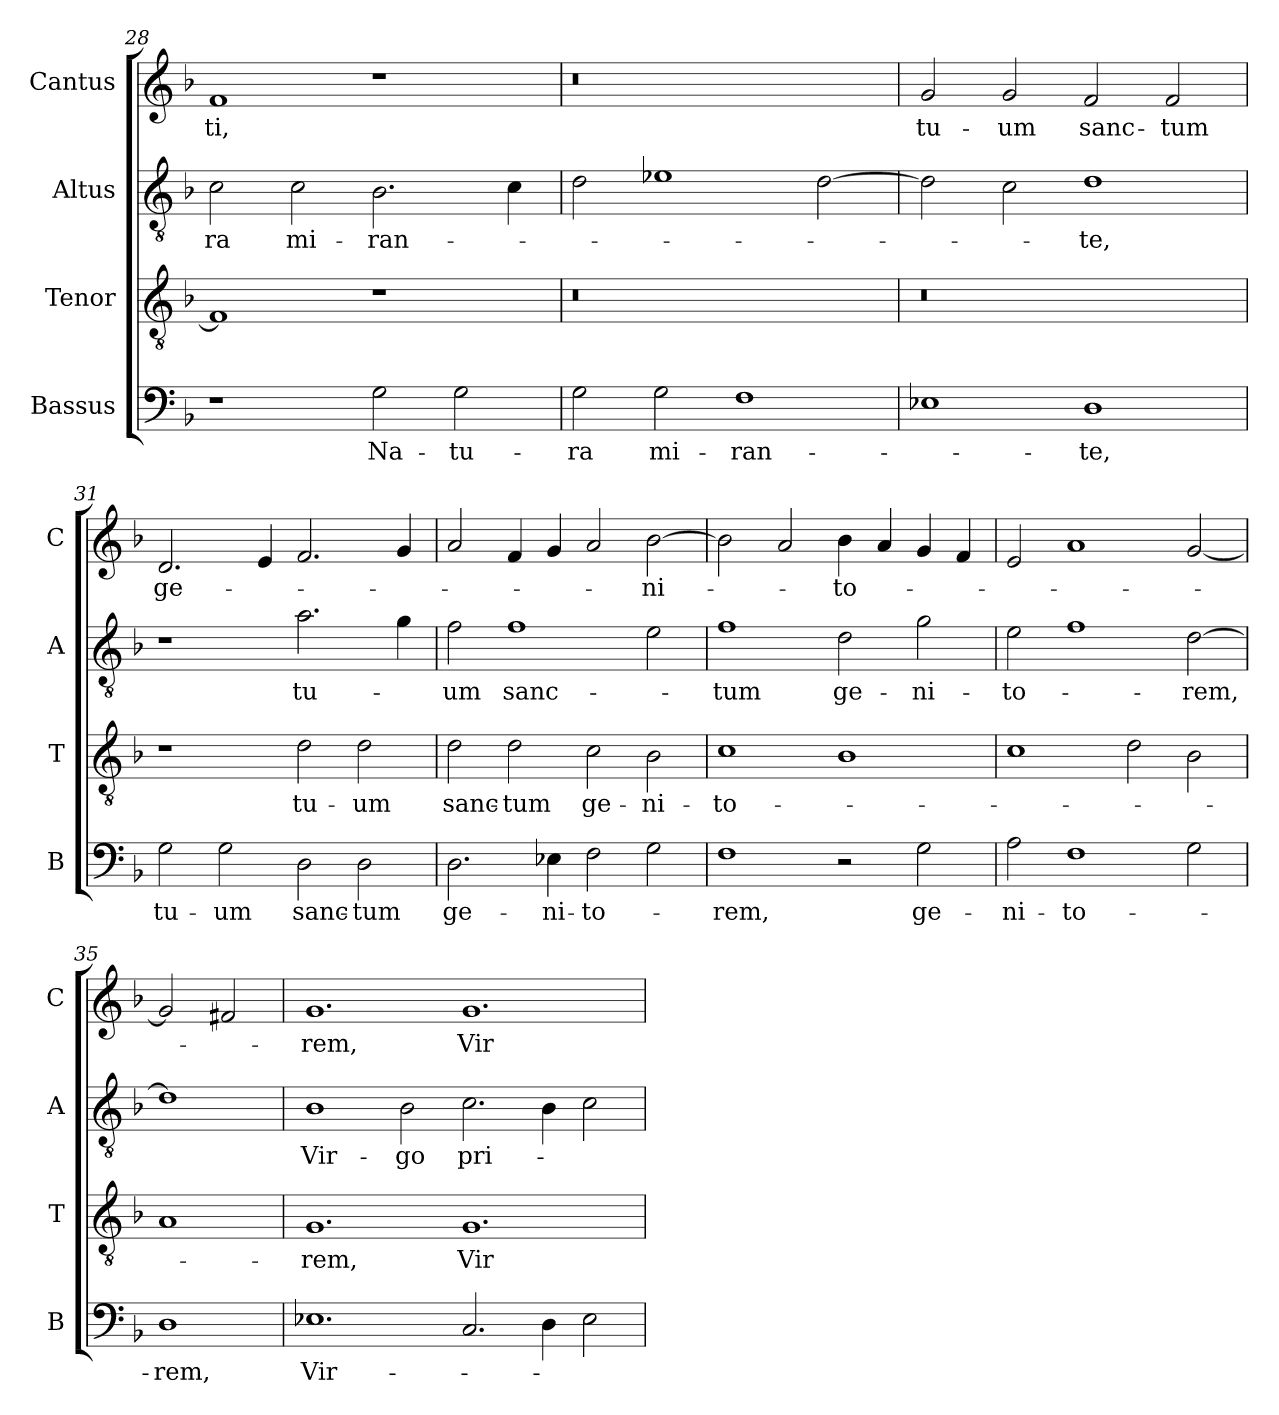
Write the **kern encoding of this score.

**kern	**text	**kern	**text	**kern	**text	**kern	**text
*part4	*part4	*part3	*part3	*part2	*part2	*part1	*part1
*staff4	*staff4	*staff3	*staff3	*staff2	*staff2	*staff1	*staff1
*I"Bassus	*	*I"Tenor	*	*I"Altus	*	*I"Cantus	*
*I'B	*	*I'T	*	*I'A	*	*I'C	*
*clefF4	*	*clefGv2	*	*clefGv2	*	*clefG2	*
*k[b-]	*	*k[b-]	*	*k[b-]	*	*k[b-]	*
*F:	*	*F:	*	*F:	*	*F:	*
=28	=28	=28	=28	=28	=28	=28	=28
1r	.	1F/]	.	2c\	-ra	1f/	-ti,
.	.	.	.	2c\	mi-	.	.
2G\	Na-	1r	.	2.B-\	-ran-	1r	.
2G\	-tu-	.	.	.	.	.	.
.	.	.	.	4c\	.	.	.
=29	=29	=29	=29	=29	=29	=29	=29
2G\	-ra	0r	.	2d\	.	0r	.
2G\	mi-	.	.	1e-X\	.	.	.
1F\	-ran-	.	.	.	.	.	.
.	.	.	.	[2d\	.	.	.
!!LO:LB:g=z
=30	=30	=30	=30	=30	=30	=30	=30
1E-X\	.	0r	.	2d\]	.	2g/	tu-
.	.	.	.	2c\	.	2g/	-um
1D\	-te,	.	.	1d\	-te,	2f/	sanc-
.	.	.	.	.	.	2f/	-tum
=31	=31	=31	=31	=31	=31	=31	=31
2G\	tu-	1r	.	1r	.	2.d/	ge-
2G\	-um	.	.	.	.	.	.
.	.	.	.	.	.	4e/	.
2D\	sanc-	2d\	tu-	2.a\	tu-	2.f/	.
2D\	-tum	2d\	-um	.	.	.	.
.	.	.	.	4g\	.	4g/	.
=32	=32	=32	=32	=32	=32	=32	=32
2.D\	ge-	2d\	sanc-	2f\	-um	2a/	.
.	.	2d\	-tum	1f\	sanc-	4f/	.
4E-X\	-ni-	.	.	.	.	4g/	.
2F\	-to-	2c\	ge-	.	.	2a/	.
2G\	.	2B-\	-ni-	2e\	.	[2b-\	-ni-
=33	=33	=33	=33	=33	=33	=33	=33
1F\	-rem,	1c\	-to-	1f\	-tum	2b-\]	.
.	.	.	.	.	.	2a/	.
2r	.	1B-\	.	2d\	ge-	4b-\	-to-
.	.	.	.	.	.	4a/	.
!	!LO:LY:i	!	!	!	!	!	!
2G\	ge-	.	.	2g\	-ni-	4g/	.
.	.	.	.	.	.	4f/	.
=34	=34	=34	=34	=34	=34	=34	=34
!	!LO:LY:i	!	!	!	!	!	!
2A\	-ni-	1c\	.	2e\	-to-	2e/	.
!	!LO:LY:i	!	!	!	!	!	!
1F\	-to-	.	.	1f\	.	1a/	.
.	.	2d\	.	.	.	.	.
2G\	.	2B-\	.	[2d\	-rem,	[2g/	.
!!LO:LB:g=z
=35	=35	=35	=35	=35	=35	=35	=35
!	!LO:LY:i	!	!	!	!	!	!
1D\	-rem,	1A/	.	1d\]	.	2g/]	.
.	.	.	.	.	.	2f#X/	.
=36	=36	=36	=36	=36	=36	=36	=36
1.E-X\	Vir-	1.G/	-rem,	1B-\	Vir-	1.g/	-rem,
.	.	.	.	2B-\	-go	.	.
2.C/	.	1.G/	Vir-	2.c\	pri-	1.g/	Vir-
4D\	.	.	.	4B-\	.	.	.
2E-\	.	.	.	2c\	.	.	.
=	=	=	=	=	=	=	=
*-	*-	*-	*-	*-	*-	*-	*-
